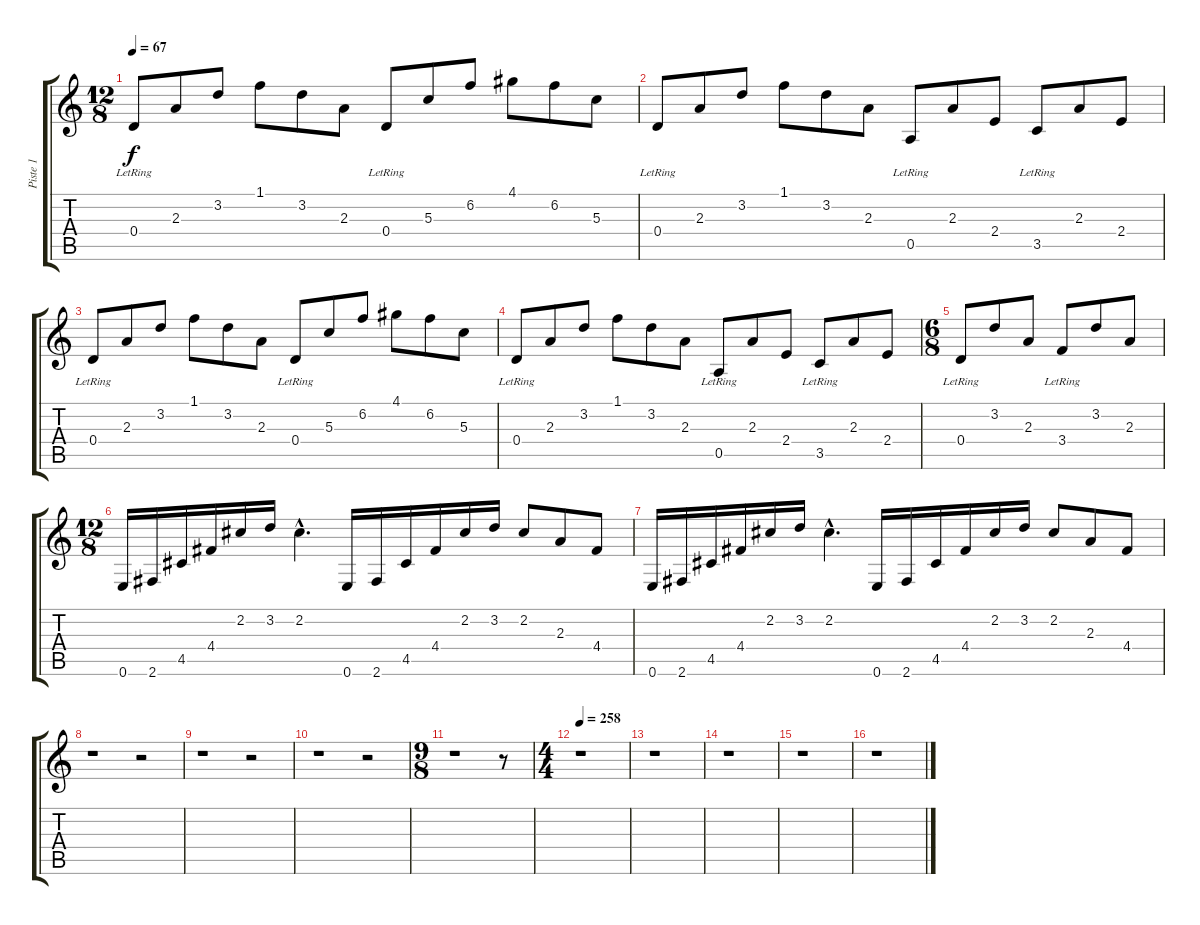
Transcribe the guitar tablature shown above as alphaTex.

\track ("Piste 1" "Piste 1") {instrument acousticguitarnylon}
\staff {score tabs}
\tuning (E4 B3 G3 D3 A2 E2) {hide}
\ts (12 8)
\tempo 67
\clef g2
\ks c
0.4{lr}.8{dy f} 2.3.8 3.2.8 1.1.8 3.2.8 2.3.8 0.4{lr}.8 5.3.8 6.2.8 4.1.8 6.2.8 5.3.8 |
0.4{lr}.8 2.3.8 3.2.8 1.1.8 3.2.8 2.3.8 0.5{lr}.8 2.3.8 2.4.8 3.5{lr}.8 2.3.8 2.4.8 |
0.4{lr}.8 2.3.8 3.2.8 1.1.8 3.2.8 2.3.8 0.4{lr}.8 5.3.8 6.2.8 4.1.8 6.2.8 5.3.8 |
0.4{lr}.8 2.3.8 3.2.8 1.1.8 3.2.8 2.3.8 0.5{lr}.8 2.3.8 2.4.8 3.5{lr}.8 2.3.8 2.4.8 |
\ts (6 8)
0.4{lr}.8 3.2.8 2.3.8 3.4{lr}.8 3.2.8 2.3.8 |
\ts (12 8)
0.6.16 2.6.16 4.5.16 4.4.16 2.2.16 3.2.16 2.2{hac}.4{d} 0.6.16 2.6.16 4.5.16 4.4.16 2.2.16 3.2.16 2.2.8 2.3.8 4.4.8 |
0.6.16 2.6.16 4.5.16 4.4.16 2.2.16 3.2.16 2.2{hac}.4{d} 0.6.16 2.6.16 4.5.16 4.4.16 2.2.16 3.2.16 2.2.8 2.3.8 4.4.8 |
r.1 r.2 |
r.1 r.2 |
r.1 r.2 |
\ts (9 8)
r.1 r.8 |
\ts (4 4)
\tempo 218
\tempo 258
r.1 |
r.1 |
r.1 |
r.1 |
r.1
